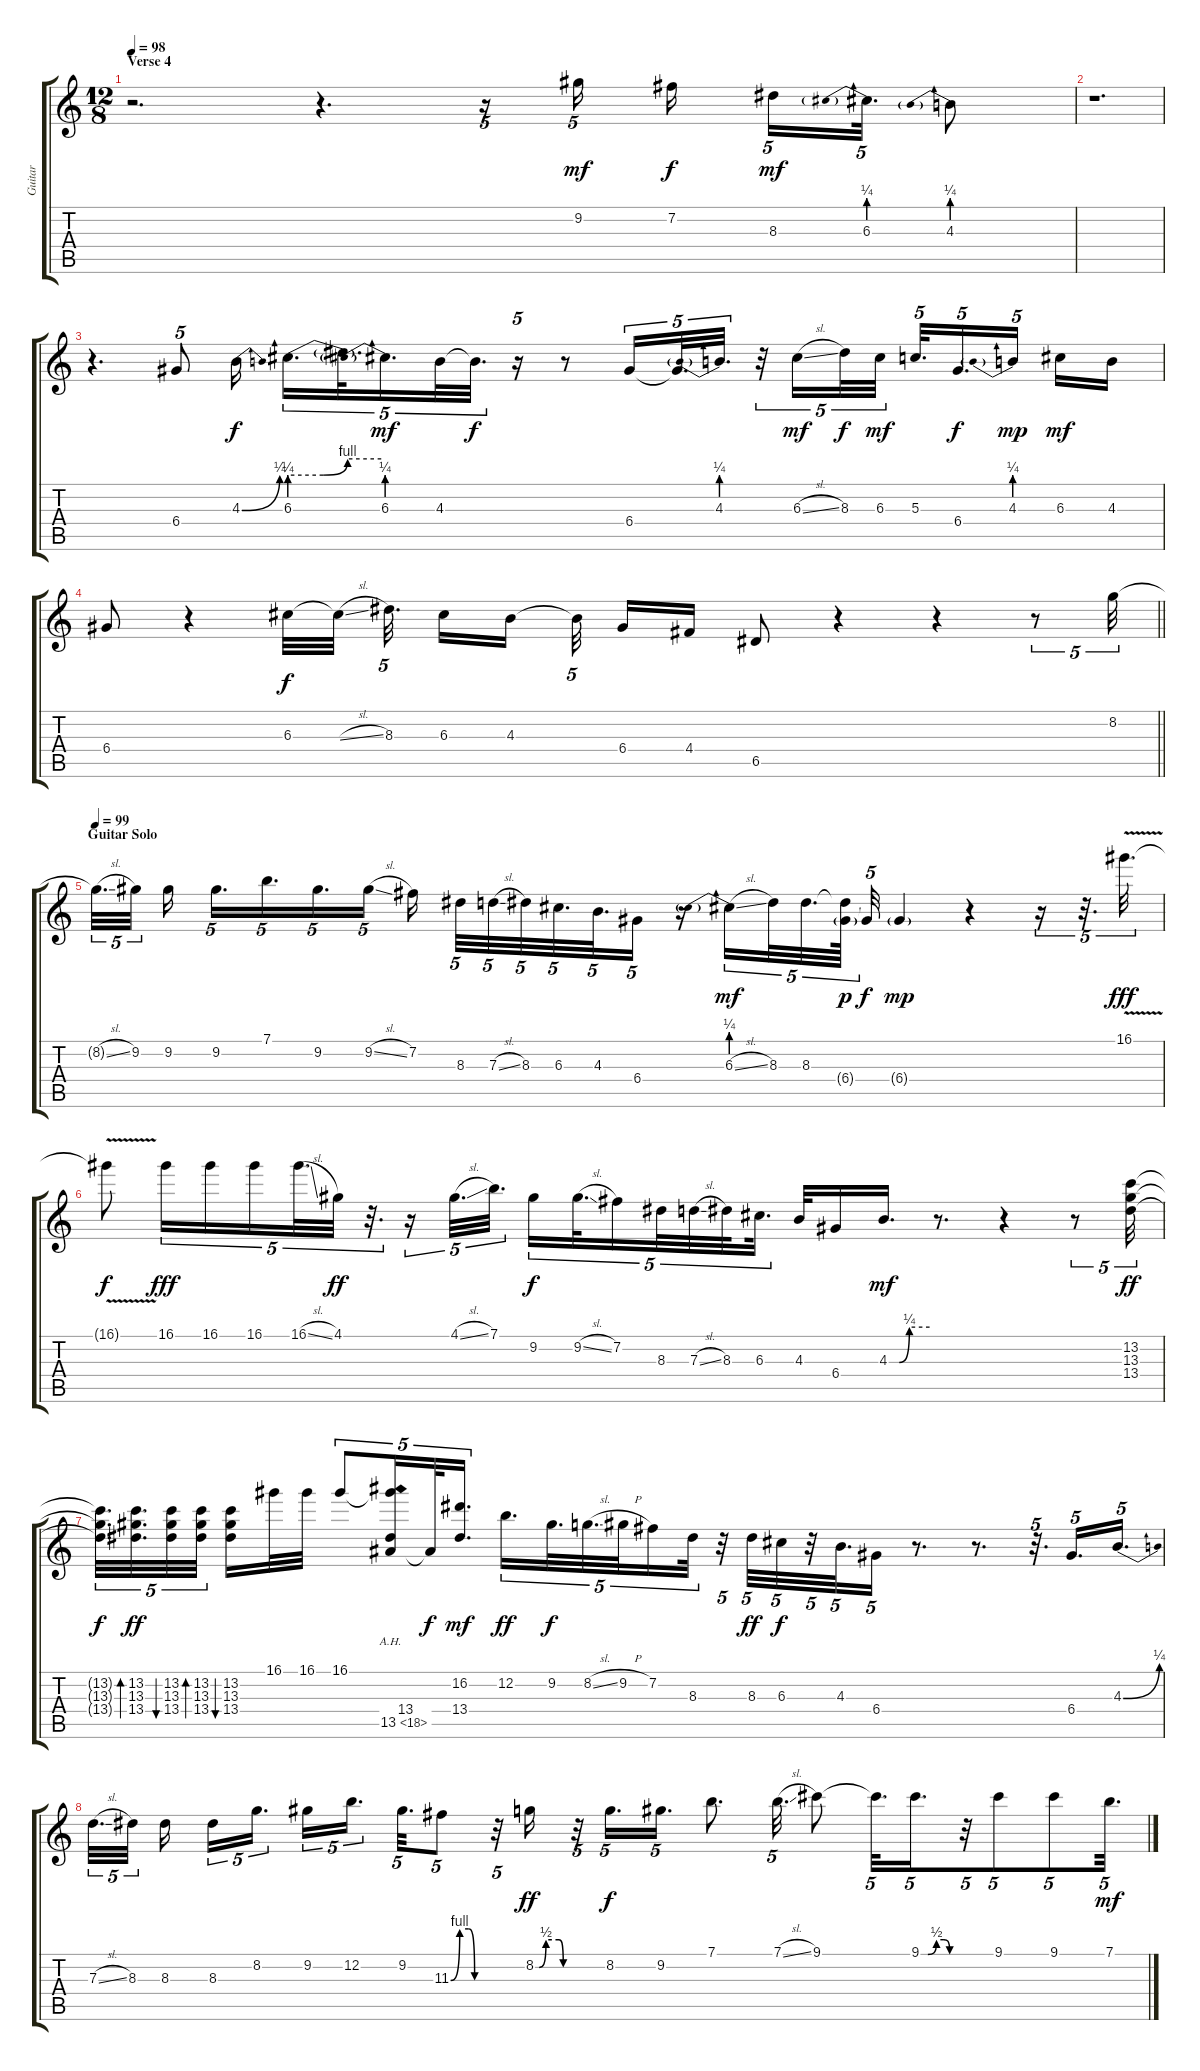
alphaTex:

\track ("Guitar" "Guitar") {instrument distortionguitar}
\staff {score tabs}
\tuning (E4 B3 G3 D3 A2 E2) {hide}
\ts (12 8)
\section ("" "Verse 4")
\tempo 98
\clef g2
\ks c
r.2{d dy mf} r.4{d} r.16{tu (5 4)} 9.2.16{tu (5 4) beam splitsecondary} 7.2.16{dy f beam splitsecondary} 8.3.16{tu (5 4) dy mf} 6.3{be (prebend 0 1 60 1)}.32{d tu (5 4)} 4.3{be (prebend 0 1 60 1)}.8 |
r.1{d} |
r.4{d} 6.4.8{tu (5 4)} 4.3{be (bend 0 0 60 1)}.16{dy f beam splitsecondary} 6.3{be (custom 0 1 22 1 38 4 60 4)}.16{d tu (5 4)} 6.3{t}.32{d tu (5 4)} 6.3{be (prebend 0 1 60 1)}.16{d tu (5 4) dy mf} 4.3.32{tu (5 4)} 4.3{t}.32{d tu (5 4) dy f} r.16{tu (5 4)} r.8 6.4.16{tu (5 4)} 6.4{t}.32{d tu (5 4)} 4.3{be (prebend 0 1 60 1)}.32{d tu (5 4)} r.32{tu (5 4)} 6.3{sl}.16{tu (5 4) dy mf} 8.3.32{tu (5 4) dy f} 6.3.32{tu (5 4) dy mf beam splitsecondary} 5.3.32{d tu (5 4)} 6.4.16{d tu (5 4) dy f} 4.3{be (prebend 0 1 60 1)}.16{tu (5 4) dy mp beam splitsecondary} 6.3.16{dy mf} 4.3.16 |
\barLineRight lightlight
6.4.8 r.4 6.3.32{dy f} 6.3{sl t}.32{beam splitsecondary} 8.3.32{d tu (5 4) beam splitsecondary} 6.3.16 4.3.16{beam splitsecondary} 4.3{t}.32{tu (5 4) beam splitsecondary} 6.4.16 4.4.16 6.5.8 r.4 r.4 r.8{tu (5 4)} 8.2.32{tu (5 4)} |
\section ("" "Guitar Solo")
\tempo 99
8.2{sl t}.32{d tu (5 4)} 9.2.32{tu (5 4) beam splitsecondary} 9.2.16{beam splitsecondary} 9.2.16{d tu (5 4)} 7.1.16{d tu (5 4)} 9.2.16{d tu (5 4)} 9.2{sl}.16{tu (5 4)} 7.2.16{beam splitsecondary} 8.3.32{tu (5 4)} 7.3{sl}.32{tu (5 4)} 8.3.32{tu (5 4)} 6.3.32{d tu (5 4)} 4.3.32{d tu (5 4)} 6.4.16{tu (5 4)} r.16 6.3{be (prebend 0 1 60 1) sl}.16{tu (5 4) dy mf} 8.3.32{tu (5 4)} 8.3.32{d tu (5 4)} (8.3{t} 6.4{g}).64{tu (5 4) dy p} 6.4{t}.32{tu (5 4) dy f} 6.4{g}.4{dy mp} r.4 r.16{tu (5 4)} r.32{d tu (5 4)} 16.1{v}.32{d tu (5 4) dy fff} |
16.1{v t}.8{dy f} 16.1.16{tu (5 4) dy fff} 16.1.16{tu (5 4)} 16.1.16{tu (5 4)} 16.1{sl}.32{d tu (5 4)} 4.1.32{tu (5 4) dy ff} r.32{d tu (5 4)} r.16{tu (5 4)} 4.1{sl}.32{d tu (5 4)} 7.1.32{d tu (5 4)} 9.2.16{tu (5 4) dy f} 9.2{sl}.32{d tu (5 4)} 7.2.16{tu (5 4)} 8.3.32{tu (5 4)} 7.3{sl}.32{tu (5 4)} 8.3.32{tu (5 4) beam splitsecondary} 6.3.32{d tu (5 4)} 4.3.32 6.4.16 4.3{be (custom 0 0 15 0 30 1 60 1)}.16{d dy mf} r.8{d} r.4 r.8{tu (5 4)} (13.2 13.3 13.4).32{tu (5 4) dy ff} |
(13.2{t} 13.3{t} 13.4{t}).32{d tu (5 4) dy f} (13.2 13.3 13.4).32{d tu (5 4) bd 30 dy ff} (13.2 13.3 13.4).32{tu (5 4) bu 30} (13.2 13.3 13.4).32{tu (5 4) bd 30 beam splitsecondary} (13.2 13.3 13.4).16{bu 30} 16.1.32 16.1.32 16.1.8{tu (5 4)} (16.1{t} 13.4 13.5{ah 5}).16{tu (5 4)} 13.5{t}.32{tu (5 4) dy f} (16.2 13.4).16{d tu (5 4) dy mf} 12.2.16{d tu (5 4) dy ff} 9.2.32{d tu (5 4) dy f} 8.2{sl}.32{d tu (5 4)} 9.2{h}.32{tu (5 4)} 7.2.16{tu (5 4)} 8.3.32{tu (5 4)} r.32{tu (5 4)} 8.3.32{tu (5 4) dy ff} 6.3.32{tu (5 4) dy f} r.32{tu (5 4)} 4.3.32{d tu (5 4)} 6.4.16{tu (5 4)} r.8{d} r.8{d} r.32{d tu (5 4)} 6.4.16{d tu (5 4)} 4.3{be (bend 0 0 60 1)}.16{d tu (5 4)} |
7.3{sl}.32{d tu (5 4)} 8.3.32{tu (5 4) beam splitsecondary} 8.3.16{beam splitsecondary} 8.3.16{tu (5 4)} 8.2.16{d tu (5 4)} 9.2.16{tu (5 4)} 12.2.16{d tu (5 4)} 9.2.32{d tu (5 4)} 11.3{be (custom 0 0 15 4 30 4 40 0 60 0)}.8{tu (5 4)} r.32{tu (5 4)} 8.2{be (custom 0 0 7 0 20 2 45 2 53 0 60 0)}.16{dy ff} r.32{tu (5 4)} 8.2.16{d tu (5 4) dy f} 9.2.16{d tu (5 4)} 7.1.8{d} 7.1{sl}.32{d tu (5 4)} 9.1.8 9.1{t}.32{d tu (5 4)} 9.1{be (custom 0 0 12 0 27 2 40 2 50 0 60 0)}.16{d tu (5 4)} r.32{tu (5 4)} 9.1.8{tu (5 4)} 9.1.8{tu (5 4)} 7.1.32{d tu (5 4) dy mf}
